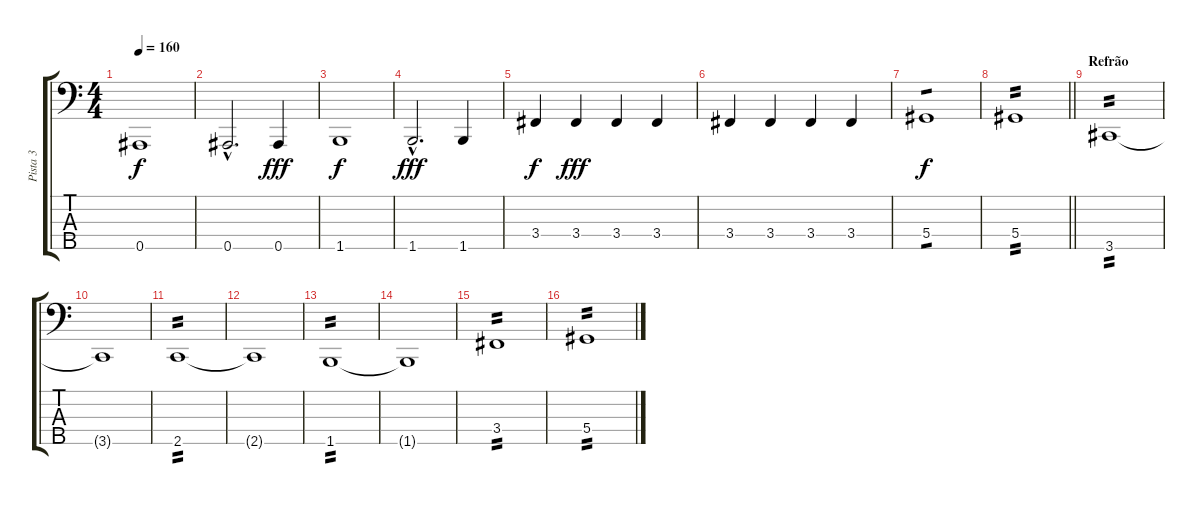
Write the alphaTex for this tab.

\track ("Pista 3" "Pista 3") {instrument electricbassfinger}
\staff {score tabs}
\tuning (Gb2 Db2 Ab1 Eb1 Bb0) {hide}
\ts (4 4)
\tempo 160
\clef f4
\ks c
0.5.1{dy f} |
0.5{hac}.2{d} 0.5.4{dy fff} |
1.5.1{dy f} |
1.5{hac}.2{d dy fff} 1.5.4 |
3.4.4{dy f} 3.4.4{dy fff} 3.4.4 3.4.4 |
3.4.4 3.4.4 3.4.4 3.4.4 |
5.4.1{tp 1 dy f} |
\barLineRight lightlight
5.4.1{tp 2} |
\section ("" "Refrão")
3.5.1{tp 2} |
3.5{t}.1 |
2.5.1{tp 2} |
2.5{t}.1 |
1.5.1{tp 2} |
1.5{t}.1 |
3.4.1{tp 2} |
5.4.1{tp 2}
